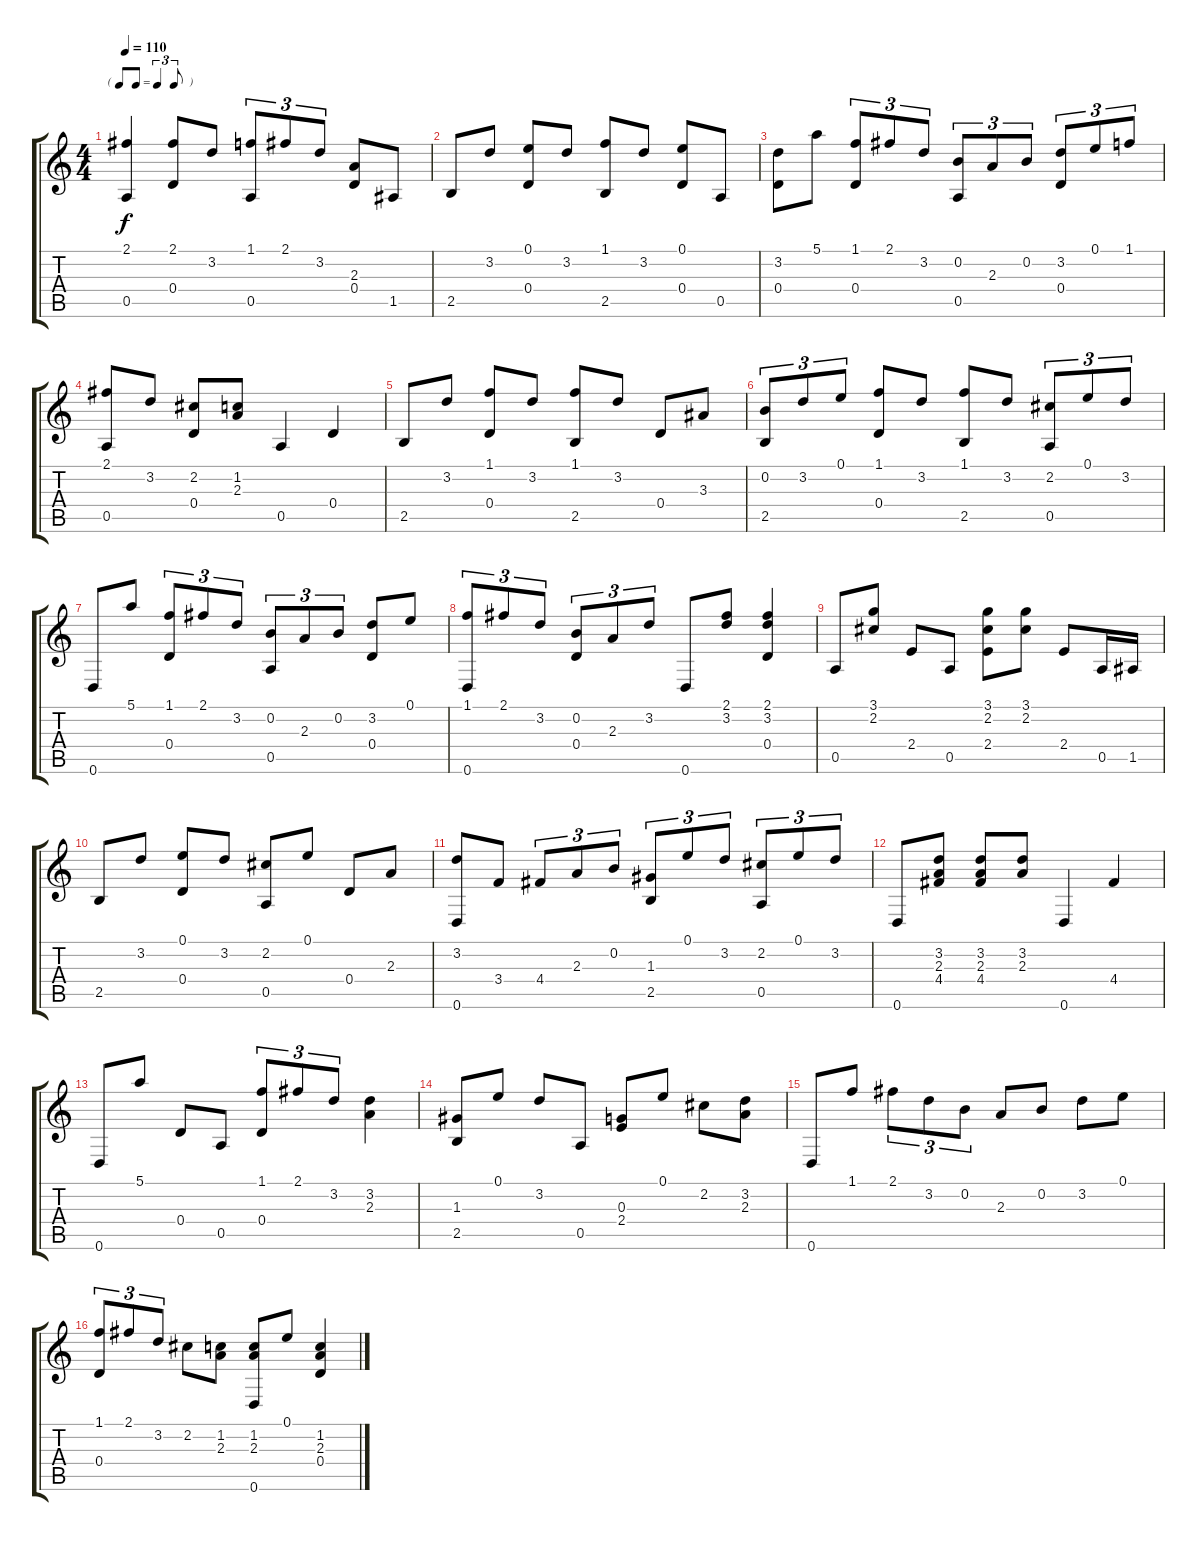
\track "" {instrument acousticguitarsteel}
\staff {score tabs}
\tuning (E4 B3 G3 D3 A2 D2) {hide}
\ts (4 4)
\tf triplet8th
\tempo 110
\clef g2
\ks c
(2.1 0.5).4{dy f instrument acousticguitarsteel} (2.1 0.4).8 3.2.8 (1.1 0.5).8{tu (3 2)} 2.1.8{tu (3 2)} 3.2.8{tu (3 2)} (2.3 0.4).8 1.5.8 |
2.5.8 3.2.8 (0.1 0.4).8 3.2.8 (1.1 2.5).8 3.2.8 (0.1 0.4).8 0.5.8 |
(3.2 0.4).8 5.1.8 (1.1 0.4).8{tu (3 2)} 2.1.8{tu (3 2)} 3.2.8{tu (3 2)} (0.2 0.5).8{tu (3 2)} 2.3.8{tu (3 2)} 0.2.8{tu (3 2)} (3.2 0.4).8{tu (3 2)} 0.1.8{tu (3 2)} 1.1.8{tu (3 2)} |
(2.1 0.5).8 3.2.8 (2.2 0.4).8 (1.2 2.3).8 0.5.4 0.4.4 |
2.5.8 3.2.8 (1.1 0.4).8 3.2.8 (1.1 2.5).8 3.2.8 0.4.8 3.3.8 |
(0.2 2.5).8{tu (3 2)} 3.2.8{tu (3 2)} 0.1.8{tu (3 2)} (1.1 0.4).8 3.2.8 (1.1 2.5).8 3.2.8 (2.2 0.5).8{tu (3 2)} 0.1.8{tu (3 2)} 3.2.8{tu (3 2)} |
0.6.8 5.1.8 (1.1 0.4).8{tu (3 2)} 2.1.8{tu (3 2)} 3.2.8{tu (3 2)} (0.2 0.5).8{tu (3 2)} 2.3.8{tu (3 2)} 0.2.8{tu (3 2)} (3.2 0.4).8 0.1.8 |
(1.1 0.6).8{tu (3 2)} 2.1.8{tu (3 2)} 3.2.8{tu (3 2)} (0.2 0.4).8{tu (3 2)} 2.3.8{tu (3 2)} 3.2.8{tu (3 2)} 0.6.8 (2.1 3.2).8 (2.1 3.2 0.4).4 |
0.5.8 (3.1 2.2).8 2.4.8 0.5.8 (3.1 2.2 2.4).8 (3.1 2.2).8 2.4.8 0.5.16 1.5.16 |
2.5.8 3.2.8 (0.1 0.4).8 3.2.8 (2.2 0.5).8 0.1.8 0.4.8 2.3.8 |
(3.2 0.6).8 3.4.8 4.4.8{tu (3 2)} 2.3.8{tu (3 2)} 0.2.8{tu (3 2)} (1.3 2.5).8{tu (3 2)} 0.1.8{tu (3 2)} 3.2.8{tu (3 2)} (2.2 0.5).8{tu (3 2)} 0.1.8{tu (3 2)} 3.2.8{tu (3 2)} |
0.6.8 (3.2 2.3 4.4).8 (3.2 2.3 4.4).8 (3.2 2.3).8 0.6.4 4.4.4 |
0.6.8 5.1.8 0.4.8 0.5.8 (1.1 0.4).8{tu (3 2)} 2.1.8{tu (3 2)} 3.2.8{tu (3 2)} (3.2 2.3).4 |
(1.3 2.5).8 0.1.8 3.2.8 0.5.8 (0.3 2.4).8 0.1.8 2.2.8 (3.2 2.3).8 |
0.6.8 1.1.8 2.1.8{tu (3 2)} 3.2.8{tu (3 2)} 0.2.8{tu (3 2)} 2.3.8 0.2.8 3.2.8 0.1.8 |
(1.1 0.4).8{tu (3 2)} 2.1.8{tu (3 2)} 3.2.8{tu (3 2)} 2.2.8 (1.2 2.3).8 (1.2 2.3 0.6).8 0.1.8 (1.2 2.3 0.4).4
